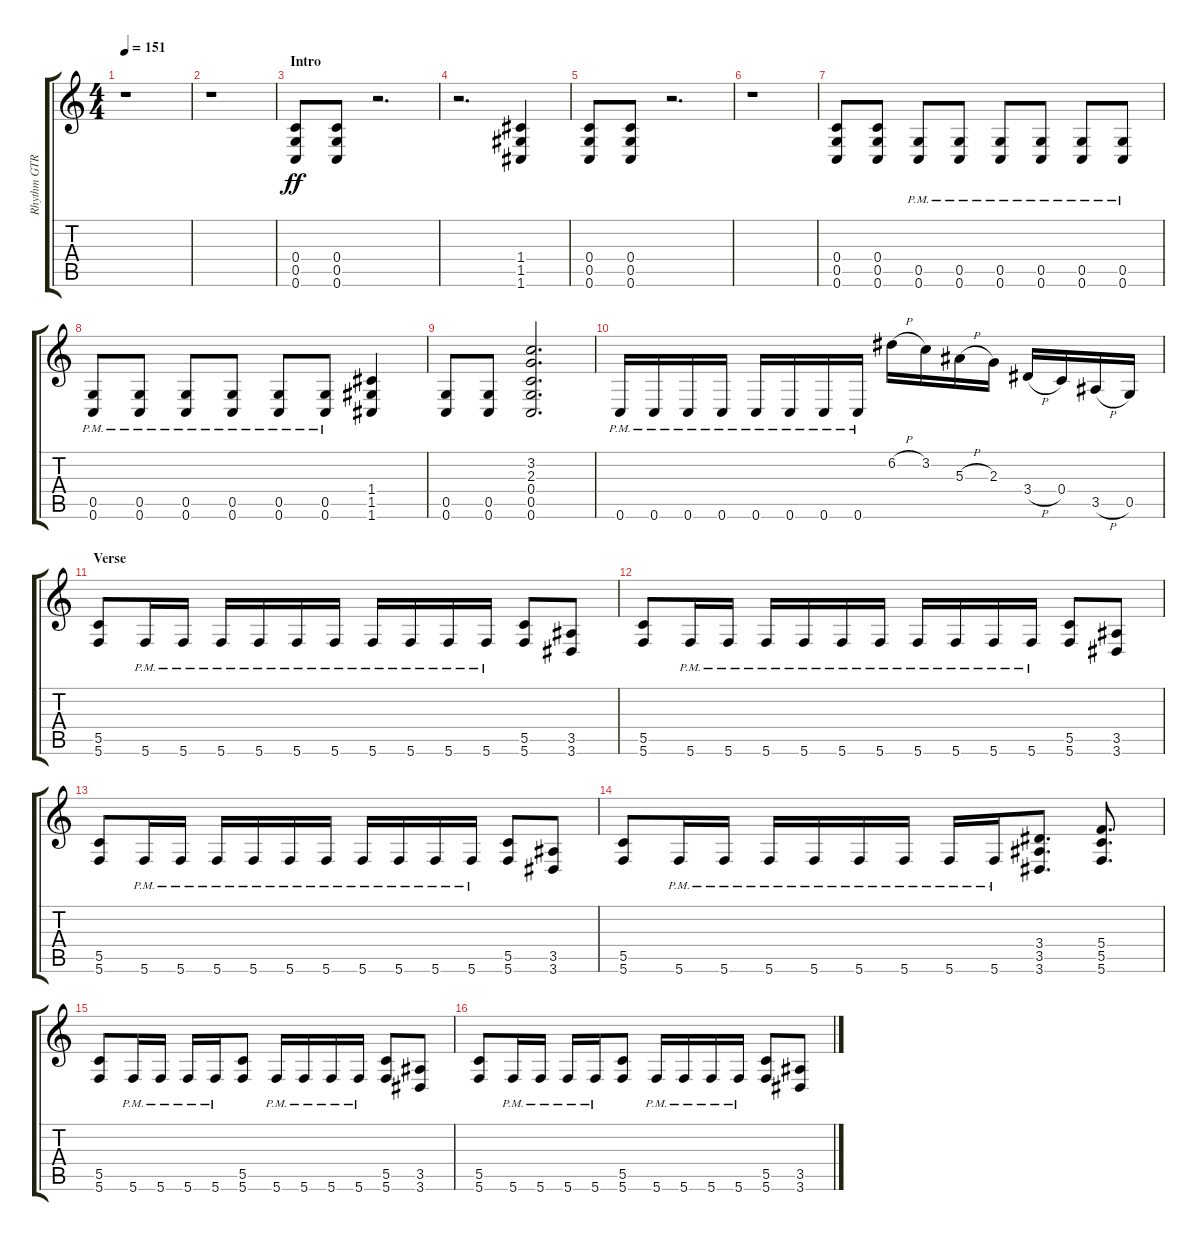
\track ("Rhythm GTR 1" "Rhythm GTR") {instrument overdrivenguitar}
\staff {score tabs}
\tuning (D4 A3 F3 C3 G2 C2) {hide}
\ts (4 4)
\tempo 151
\clef g2
\ks aminor
r.1{dy ff instrument overdrivenguitar} |
r.1 |
\section ("" "Intro")
(0.4 0.5 0.6).8 (0.4 0.5 0.6).8 r.2{d} |
r.2{d} (1.4 1.5 1.6).4 |
(0.4 0.5 0.6).8 (0.4 0.5 0.6).8 r.2{d} |
r.1 |
(0.4 0.5 0.6).8 (0.4 0.5 0.6).8 (0.5{pm} 0.6{pm}).8 (0.5{pm} 0.6{pm}).8 (0.5{pm} 0.6{pm}).8 (0.5{pm} 0.6{pm}).8 (0.5{pm} 0.6{pm}).8 (0.5{pm} 0.6{pm}).8 |
(0.5{pm} 0.6{pm}).8 (0.5{pm} 0.6{pm}).8 (0.5{pm} 0.6{pm}).8 (0.5{pm} 0.6{pm}).8 (0.5{pm} 0.6{pm}).8 (0.5{pm} 0.6{pm}).8 (1.4 1.5 1.6).4 |
(0.5 0.6).8 (0.5 0.6).8 (3.2 2.3 0.4 0.5 0.6).2{d} |
0.6{pm}.16 0.6{pm}.16 0.6{pm}.16 0.6{pm}.16 0.6{pm}.16 0.6{pm}.16 0.6{pm}.16 0.6{pm}.16 6.2{h}.16 3.2.16 5.3{h}.16 2.3.16 3.4{h}.16 0.4.16 3.5{h}.16 0.5.16 |
\section ("" "Verse")
(5.5 5.6).8 5.6{pm}.16 5.6{pm}.16 5.6{pm}.16 5.6{pm}.16 5.6{pm}.16 5.6{pm}.16 5.6{pm}.16 5.6{pm}.16 5.6{pm}.16 5.6{pm}.16 (5.5 5.6).8 (3.5 3.6).8 |
(5.5 5.6).8 5.6{pm}.16 5.6{pm}.16 5.6{pm}.16 5.6{pm}.16 5.6{pm}.16 5.6{pm}.16 5.6{pm}.16 5.6{pm}.16 5.6{pm}.16 5.6{pm}.16 (5.5 5.6).8 (3.5 3.6).8 |
(5.5 5.6).8 5.6{pm}.16 5.6{pm}.16 5.6{pm}.16 5.6{pm}.16 5.6{pm}.16 5.6{pm}.16 5.6{pm}.16 5.6{pm}.16 5.6{pm}.16 5.6{pm}.16 (5.5 5.6).8 (3.5 3.6).8 |
(5.5 5.6).8 5.6{pm}.16 5.6{pm}.16 5.6{pm}.16 5.6{pm}.16 5.6{pm}.16 5.6{pm}.16 5.6{pm}.16 5.6{pm}.16 (3.4 3.5 3.6).8{d} (5.4 5.5 5.6).8{d} |
(5.5 5.6).8 5.6{pm}.16 5.6{pm}.16 5.6{pm}.16 5.6{pm}.16 (5.5 5.6).8 5.6{pm}.16 5.6{pm}.16 5.6{pm}.16 5.6{pm}.16 (5.5 5.6).8 (3.5 3.6).8 |
(5.5 5.6).8 5.6{pm}.16 5.6{pm}.16 5.6{pm}.16 5.6{pm}.16 (5.5 5.6).8 5.6{pm}.16 5.6{pm}.16 5.6{pm}.16 5.6{pm}.16 (5.5 5.6).8 (3.5 3.6).8
